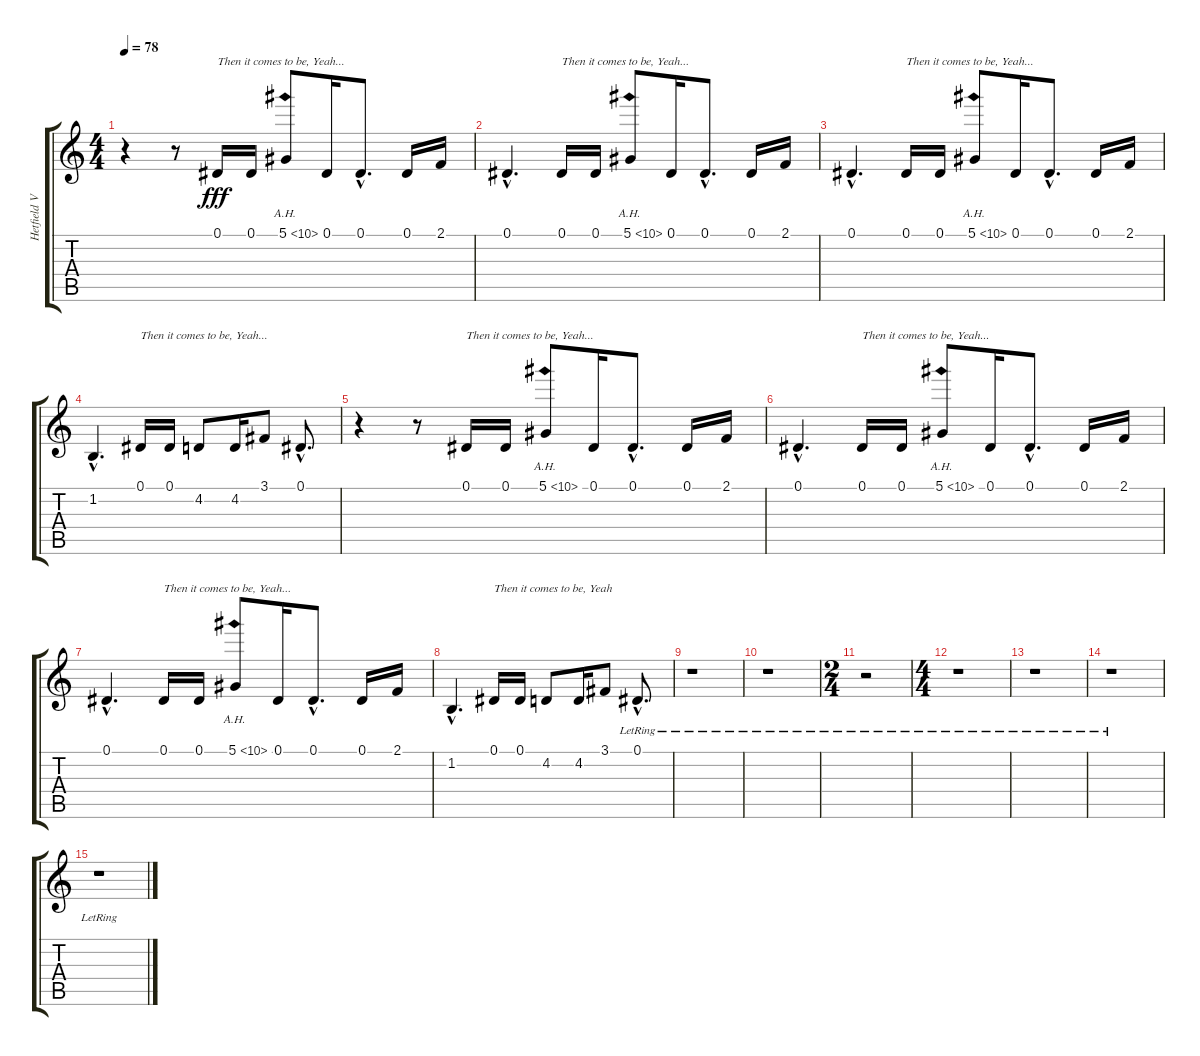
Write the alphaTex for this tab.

\track ("Hetfield Voice" "Hetfield V") {instrument englishhorn}
\staff {score tabs}
\tuning (Eb4 Bb3 Gb3 Db3 Ab2 Eb2) {hide}
\ts (4 4)
\tempo 78
\clef g2
\ks c
r.4{dy fff instrument shanai} r.8 0.1.16{txt "Then it comes to be, Yeah..."} 0.1.16 5.1{ah 5}.8 0.1.16 0.1{hac}.8{d} 0.1.16 2.1.16 |
0.1{hac}.4{d instrument shanai} 0.1.16{txt "Then it comes to be, Yeah..."} 0.1.16 5.1{ah 5}.8 0.1.16 0.1{hac}.8{d} 0.1.16 2.1.16 |
0.1{hac}.4{d instrument shanai} 0.1.16{txt "Then it comes to be, Yeah..."} 0.1.16 5.1{ah 5}.8 0.1.16 0.1{hac}.8{d} 0.1.16 2.1.16 |
1.2{hac}.4{d instrument shanai} 0.1.16{txt "Then it comes to be, Yeah..."} 0.1.16 4.2.8 4.2.16 3.1.8 0.1{hac}.8{d} |
r.4{instrument shanai} r.8 0.1.16{txt "Then it comes to be, Yeah..."} 0.1.16 5.1{ah 5}.8 0.1.16 0.1{hac}.8{d} 0.1.16 2.1.16 |
0.1{hac}.4{d instrument shanai} 0.1.16{txt "Then it comes to be, Yeah..."} 0.1.16 5.1{ah 5}.8 0.1.16 0.1{hac}.8{d} 0.1.16 2.1.16 |
0.1{hac}.4{d instrument shanai} 0.1.16{txt "Then it comes to be, Yeah..."} 0.1.16 5.1{ah 5}.8 0.1.16 0.1{hac}.8{d} 0.1.16 2.1.16 |
1.2{hac}.4{d} 0.1.16{txt "Then it comes to be, Yeah"} 0.1.16 4.2.8 4.2.16 3.1.8 0.1{hac lr}.8{d} |
r.1 |
r.1 |
\ts (2 4)
r.2 |
\ts (4 4)
r.1 |
r.1 |
r.1 |
r.1
